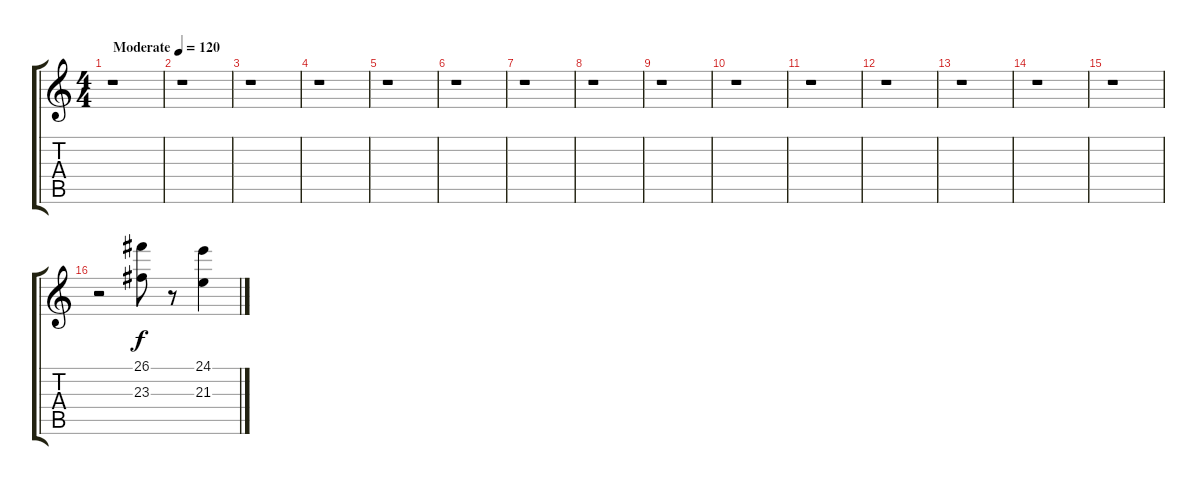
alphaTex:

\track "" {instrument brightacousticpiano}
\staff {score tabs}
\tuning (E4 B3 G3 D3 A2 E2) {hide}
\ts (4 4)
\tempo (120 "Moderate")
\clef g2
\ks c
r.1{dy f instrument brightacousticpiano} |
r.1 |
r.1 |
r.1 |
r.1 |
r.1 |
r.1 |
r.1 |
r.1 |
r.1 |
r.1 |
r.1 |
r.1 |
r.1 |
r.1 |
r.2 (26.1 23.3).8 r.8 (24.1 21.3).4
